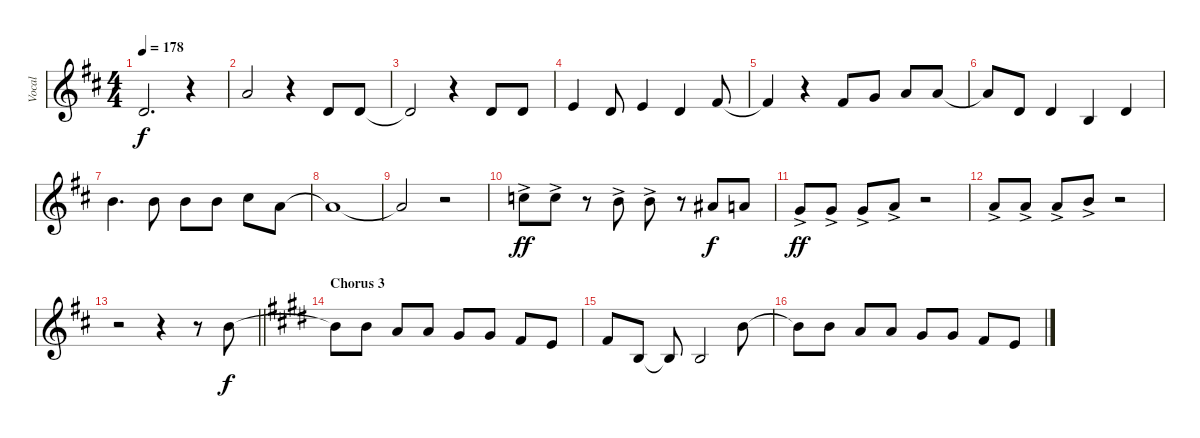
\track ("Vocal" "Vocal") {instrument voiceoohs}
\staff {score}
\tuning (E4 B3 G3 D3 A2 E2) {hide}
\ts (4 4)
\tempo 178
\clef g2
\ks d
3.2{t}.2{d dy f} r.4 |
5.1.2 r.4 3.2.8 3.2.8 |
3.2{t}.2 r.4 3.2.8 3.2.8 |
0.1.4 3.2.8 0.1.4 3.2.4 2.1.8 |
2.1{t}.4 r.4 2.1.8 3.1.8 5.1.8 5.1.8 |
5.1{t}.8 3.2.8 3.2.4 0.2.4 3.2.4 |
7.1.4{d} 7.1.8 7.1.8 7.1.8 9.1.8 5.1.8 |
5.1{t}.1 |
5.1{t}.2 r.2 |
8.1{ac}.8{dy ff} 8.1{ac}.8 r.8 7.1{ac}.8 7.1{ac}.8 r.8 6.1.8{dy f} 5.1.8 |
3.1{ac}.8{dy ff} 3.1{ac}.8 3.1{ac}.8 5.1{ac}.8 r.2 |
5.1{ac}.8 5.1{ac}.8 5.1{ac}.8 7.1{ac}.8 r.2 |
\barLineRight lightlight
r.2 r.4 r.8 7.1.8{dy f} |
\section ("" "Chorus 3")
\ks e
7.1{t}.8 7.1.8 5.1.8 5.1.8 4.1.8 4.1.8 2.1.8 0.1.8 |
2.1.8 0.2.8 0.2{t}.8 0.2.2 7.1.8 |
7.1{t}.8 7.1.8 5.1.8 5.1.8 4.1.8 4.1.8 2.1.8 0.1.8
